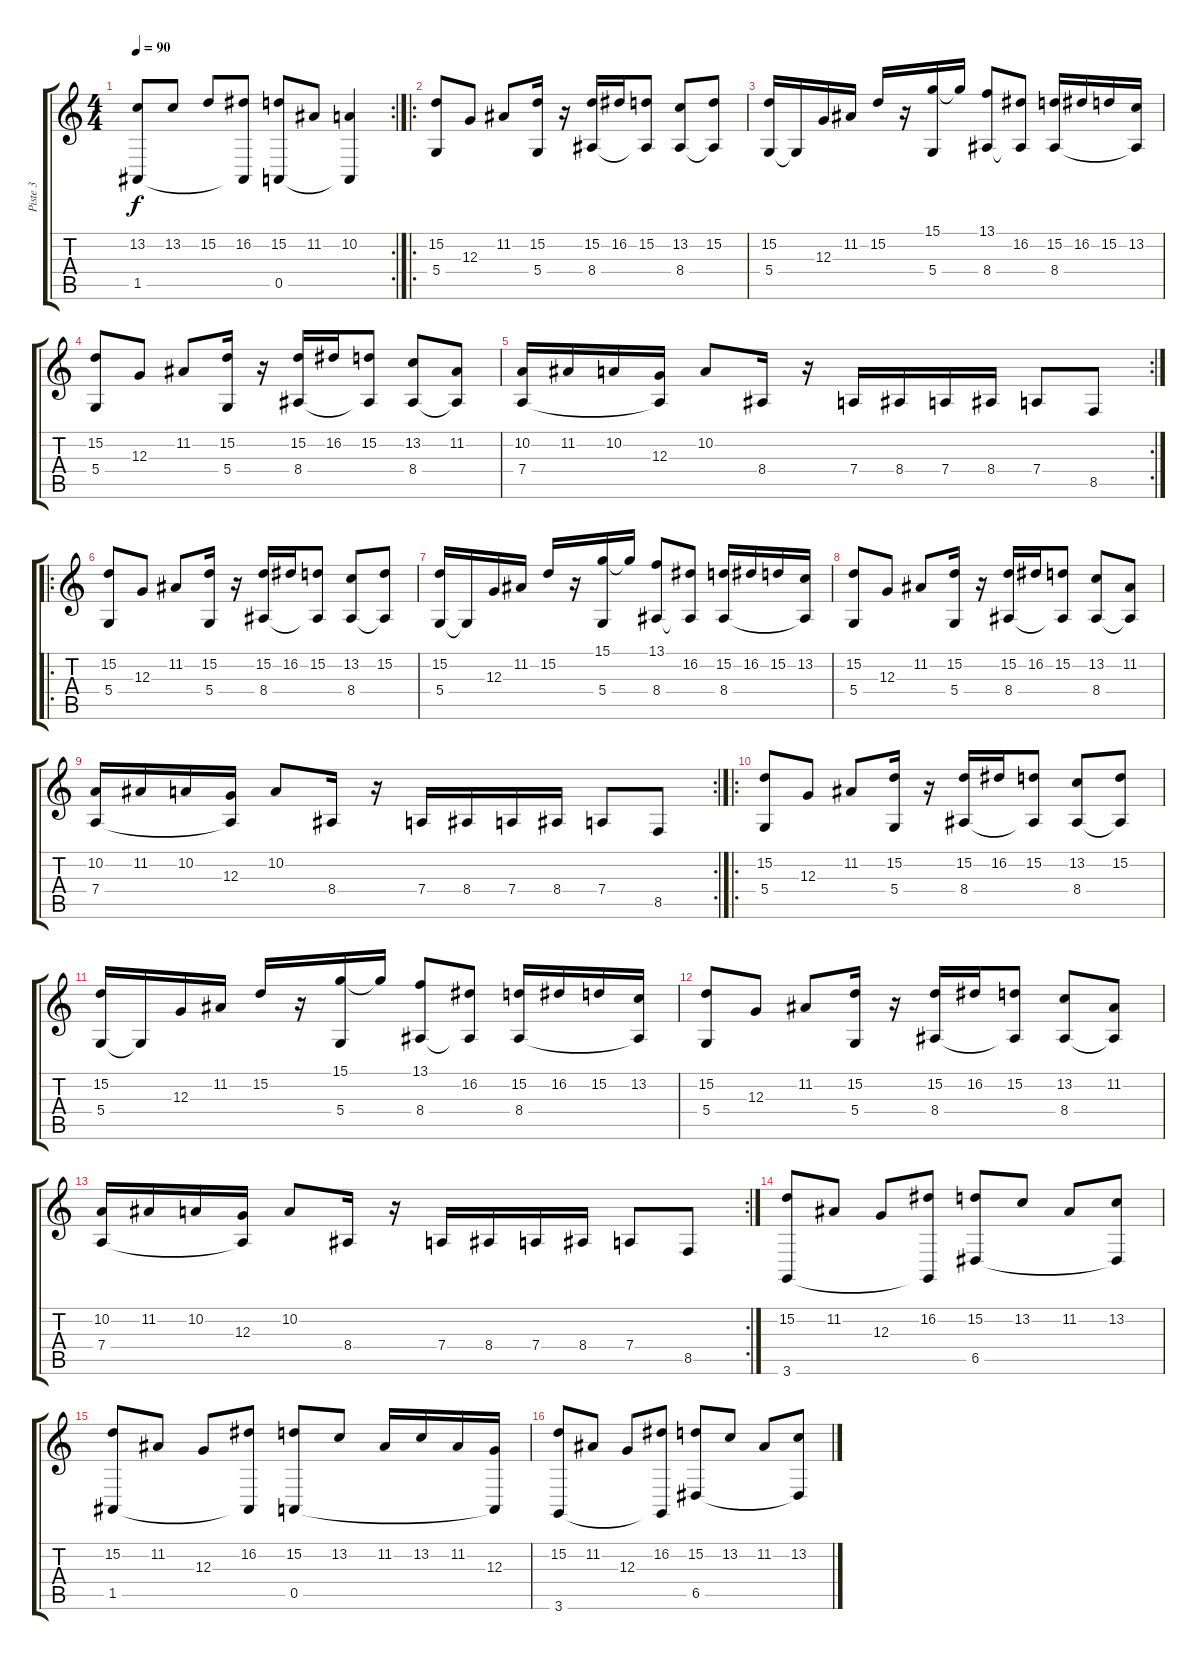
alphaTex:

\track ("Piste 3" "Piste 3") {instrument pad5bowed}
\staff {score tabs}
\tuning (E4 B3 G3 D3 A2 E2) {hide}
\rc 2
\ts (4 4)
\tempo 90
\clef g2
\ks c
(13.2{t} 1.5).8{dy f} 13.2.8 15.2.8 (16.2 1.5{t}).8 (15.2 0.5).8 11.2.8 (10.2 0.5{t}).4 |
\ro
(15.2 5.4).8 12.3.8 11.2.8 (15.2 5.4).16 r.16 (15.2 8.4).16 16.2.16 (15.2 8.4{t}).8 (13.2 8.4).8 (15.2 8.4{t}).8 |
(15.2 5.4).16 5.4{t}.16 12.3.16 11.2.16 15.2.16 r.16 (15.1 5.4).16 15.1{t}.16 (13.1 8.4).8 (16.2 8.4{t}).8 (15.2 8.4).16 16.2.16 15.2.16 (13.2 8.4{t}).16 |
(15.2 5.4).8 12.3.8 11.2.8 (15.2 5.4).16 r.16 (15.2 8.4).16 16.2.16 (15.2 8.4{t}).8 (13.2 8.4).8 (11.2 8.4{t}).8 |
\rc 2
(10.2 7.4).16 11.2.16 10.2.16 (12.3 7.4{t}).16 10.2.8 8.4.16 r.16 7.4.16 8.4.16 7.4.16 8.4.16 7.4.8 8.5.8 |
\ro
(15.2 5.4).8 12.3.8 11.2.8 (15.2 5.4).16 r.16 (15.2 8.4).16 16.2.16 (15.2 8.4{t}).8 (13.2 8.4).8 (15.2 8.4{t}).8 |
(15.2 5.4).16 5.4{t}.16 12.3.16 11.2.16 15.2.16 r.16 (15.1 5.4).16 15.1{t}.16 (13.1 8.4).8 (16.2 8.4{t}).8 (15.2 8.4).16 16.2.16 15.2.16 (13.2 8.4{t}).16 |
(15.2 5.4).8 12.3.8 11.2.8 (15.2 5.4).16 r.16 (15.2 8.4).16 16.2.16 (15.2 8.4{t}).8 (13.2 8.4).8 (11.2 8.4{t}).8 |
\rc 2
(10.2 7.4).16 11.2.16 10.2.16 (12.3 7.4{t}).16 10.2.8 8.4.16 r.16 7.4.16 8.4.16 7.4.16 8.4.16 7.4.8 8.5.8 |
\ro
(15.2 5.4).8 12.3.8 11.2.8 (15.2 5.4).16 r.16 (15.2 8.4).16 16.2.16 (15.2 8.4{t}).8 (13.2 8.4).8 (15.2 8.4{t}).8 |
(15.2 5.4).16 5.4{t}.16 12.3.16 11.2.16 15.2.16 r.16 (15.1 5.4).16 15.1{t}.16 (13.1 8.4).8 (16.2 8.4{t}).8 (15.2 8.4).16 16.2.16 15.2.16 (13.2 8.4{t}).16 |
(15.2 5.4).8 12.3.8 11.2.8 (15.2 5.4).16 r.16 (15.2 8.4).16 16.2.16 (15.2 8.4{t}).8 (13.2 8.4).8 (11.2 8.4{t}).8 |
\rc 2
(10.2 7.4).16 11.2.16 10.2.16 (12.3 7.4{t}).16 10.2.8 8.4.16 r.16 7.4.16 8.4.16 7.4.16 8.4.16 7.4.8 8.5.8 |
(15.2 3.6).8{instrument brightacousticpiano} 11.2.8 12.3.8 (16.2 3.6{t}).8 (15.2 6.5).8 13.2.8 11.2.8 (13.2 6.5{t}).8 |
(15.2 1.5).8 11.2.8 12.3.8 (16.2 1.5{t}).8 (15.2 0.5).8 13.2.8 11.2.16 13.2.16 11.2.16 (12.3 0.5{t}).16 |
(15.2 3.6).8{instrument brightacousticpiano} 11.2.8 12.3.8 (16.2 3.6{t}).8 (15.2 6.5).8 13.2.8 11.2.8 (13.2 6.5{t}).8
